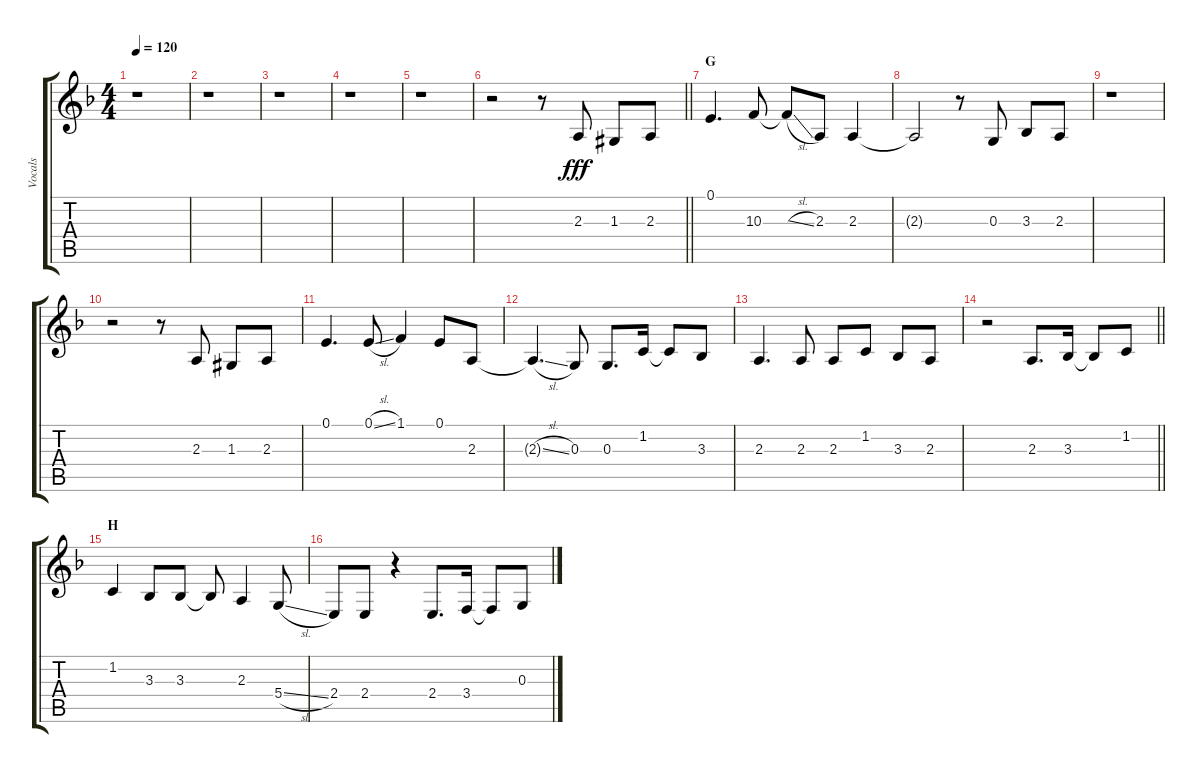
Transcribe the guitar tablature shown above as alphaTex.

\track ("Vocals" "Vocals") {instrument voiceoohs}
\staff {score tabs}
\tuning (E4 B3 G3 D3 A2 E2) {hide}
\ts (4 4)
\tempo 120
\clef g2
\ks f
r.1{dy fff} |
r.1 |
r.1 |
r.1 |
r.1 |
\barLineRight lightlight
r.2 r.8 2.3.8 1.3{acc #}.8 2.3.8 |
\section ("" "G")
0.1.4{d} 10.3.8 10.3{sl t}.8 2.3.8 2.3.4 |
2.3{t}.2 r.8 0.3.8 3.3.8 2.3.8 |
r.1 |
r.2 r.8 2.3.8 1.3{acc #}.8 2.3.8 |
0.1.4{d} 0.1{sl}.8 1.1.4 0.1.8 2.3.8 |
2.3{sl t}.4{d} 0.3.8 0.3.8{d} 1.2.16 1.2{t}.8 3.3.8 |
2.3.4{d} 2.3.8 2.3.8 1.2.8 3.3.8 2.3.8 |
\barLineRight lightlight
r.2 2.3.8{d} 3.3.16 3.3{t}.8 1.2.8 |
\section ("" "H")
1.2.4 3.3.8 3.3.8 3.3{t}.8 2.3.4 5.4{sl}.8 |
2.4.8 2.4.8 r.4 2.4.8{d} 3.4.16 3.4{t}.8 0.3.8
